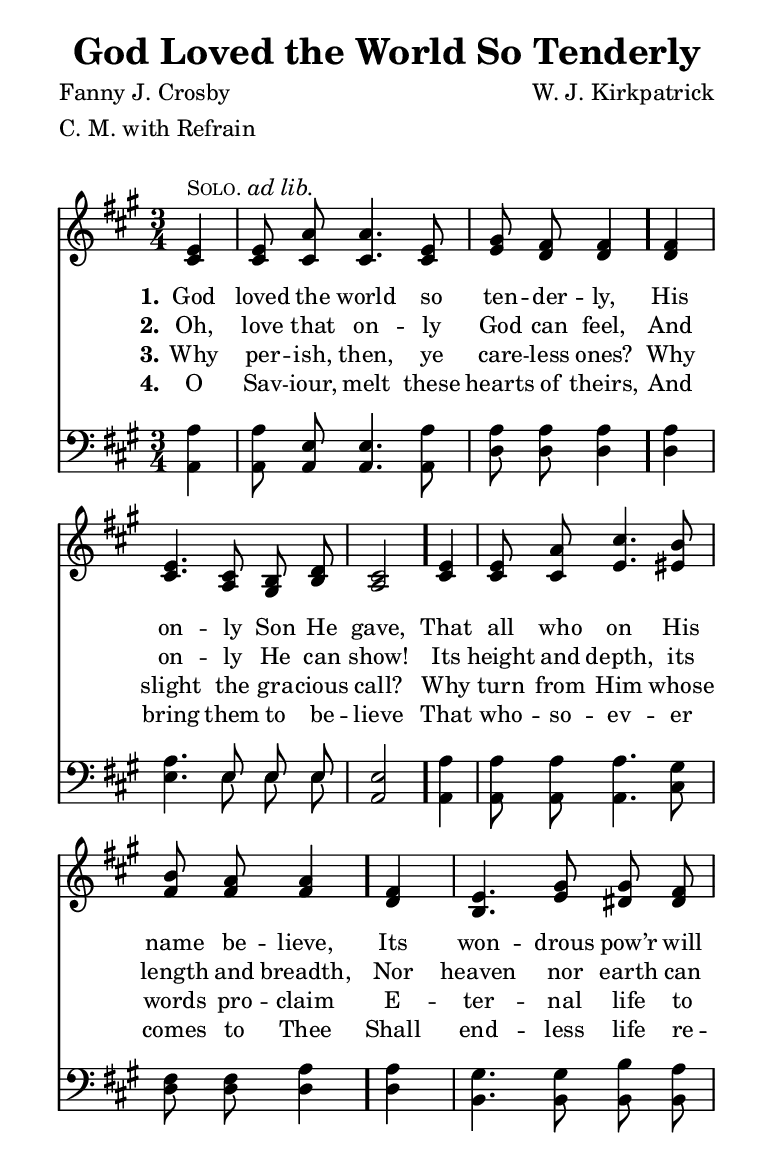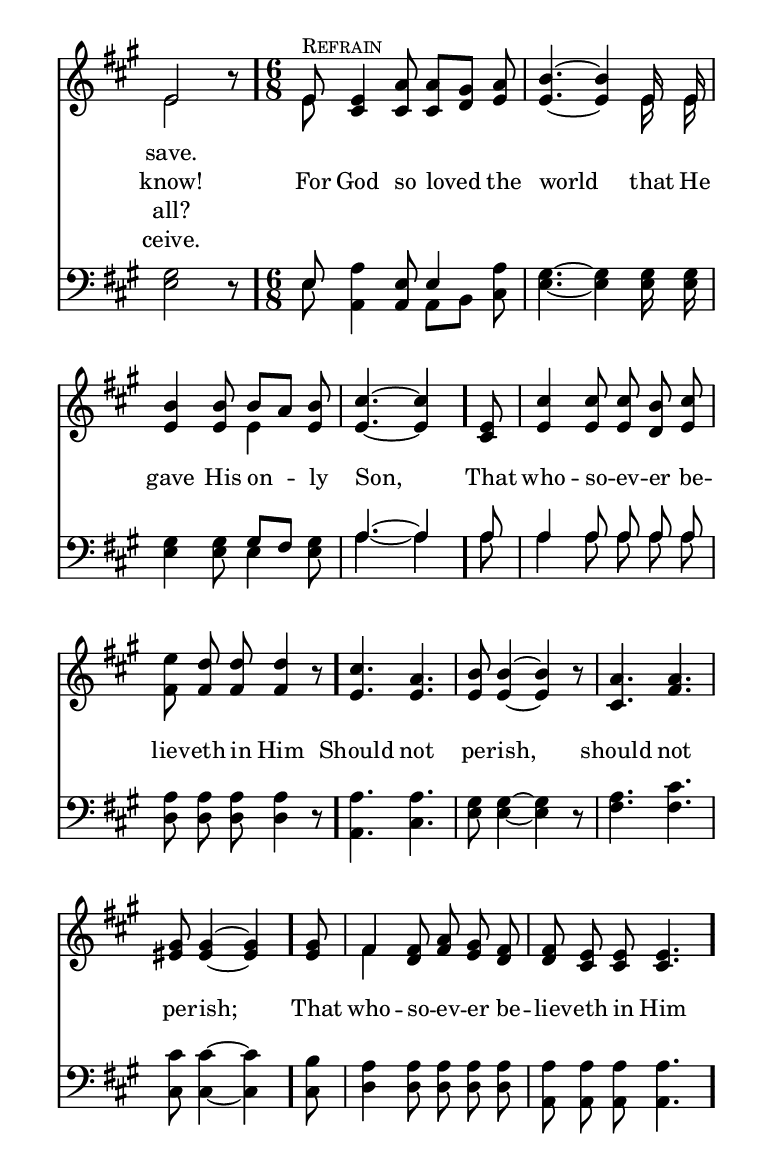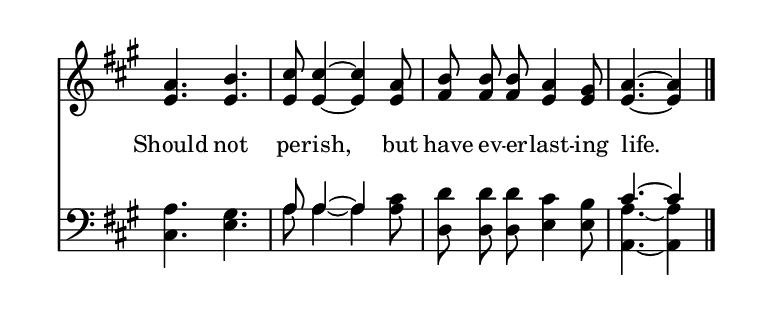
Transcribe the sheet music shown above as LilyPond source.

\include "common/global.ily"
\paper {
  \include "common/paper.ily"
  ragged-last-bottom = ##t
  page-count = #(cond (is-eogsized 2) (#t #f))
  system-count = #(cond (is-eogsized 6) (#t #f))
  systems-per-page = ##f
}

\header{
  %gospel
  hymnnumber = "12"
  title = "God Loved the World So Tenderly"
  tunename = ""
  meter = "C. M. with Refrain"
  poet = "Fanny J. Crosby"
  composer = "W. J. Kirkpatrick"
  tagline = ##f
}

patternA = { c4 | c8 c8 c4. c8 | c8 c8 c4 } % Line 1, 3 soprano / alto / tenor / bass
patternB = { c4 | c4. c8 c8 c8 | c2       } % Line 2 soprano / alto / tenor / bass
patternC = { c4 | c4. c8 c8 c8 | c2 c8    } % Line 4 soprano / alto / tenor / bass

patternD = { c8 | c4 c8 c8[ c8] c8 | c4. ~ c4 c16 c16 | c4 c8 c8[ c8] c8 | c4. ~ c4 } % Refrain line 1 soprano
patternE = { c8 | c4 c8 c8[ c8] c8 | c4. ~ c4 c16 c16 | c4 c8 c4      c8 | c4. ~ c4 } % Refrain line 1 alto / bass
patternF = { c8 | c4 c8 c4      c8 | c4. ~ c4 c16 c16 | c4 c8 c8[ c8] c8 | c4. ~ c4 } % Refrain line 1 tenor

patternG = { c8 | c4 c8 c8 c8 c8 | c8 c8 c8 c4 c8                } % Refrain line 2 all
patternH = { c4. c4. | c8 c4 ~ c4 c8 | c4. c4. | c8 c4 ~ c4      } % Refrain line 3 all
patternI = { c8 | c4 c8 c8 c8 c8 | c8 c8 c8 c4.                  } % Refrain line 4 all
patternJ = { c4. c4. | c8 c4 ~ c4 c8 | c8 c8 c8 c4 c8 | c4. ~ c4 } % Refrain line 5 all

global = {
  \include "common/overrides.ily"
  \override Staff.TimeSignature.style = #'numbered
  \time 3/4
  \once \override Score.MetronomeMark.transparent = ##t
  \tempo 4 = 86
  \key a \major
  \partial 4
  \autoBeamOff
}

notesSoprano = {
\global
\relative c' {

  << s^\markup { \small \caps "Solo." \italic "ad lib." }
  \changePitch \patternA { e   | e a a e       | gis fis fis } >>
  \changePitch \patternB { fis | e cis b d     | cis         }
  \changePitch \patternA { e   | e a cis b     | b a a       }
  \changePitch \patternC { fis | e gis gis fis | e r         }

  << s^\markup { \small \caps "Refrain" }
  \time 6/8
  \set Timing.measurePosition = #(ly:make-moment -1 8)
  \changePitch \patternD { e     | e a a gis a        | b b e, e    | b' b b a b  | cis cis } >>
  \changePitch \patternG { e,    | cis' cis cis b cis | e d d d r   }
  \changePitch \patternH { cis a | b b b r            | a a         | gis gis gis }
  \changePitch \patternI { gis   | fis fis a gis fis  | fis e e e   }
  \changePitch \patternJ { a b   | cis cis cis a      | b b b a gis | a a         }

  \bar "|."

}
}

notesAlto = {
\global
\relative e' {

  \changePitch \patternA { cis | cis cis cis cis | e d d       }
  \changePitch \patternB { d   | cis a gis b     | a           }
  \changePitch \patternA { cis | cis cis e eis   | fis fis fis }
  \changePitch \patternC { d   | b e dis dis     | e r         }

  \changePitch \patternE { e   | cis cis cis d e | e e e e           | e e e e     | e e }
  \changePitch \patternG { cis | e e e d e       | fis fis fis fis r }
  \changePitch \patternH { e e | e e e r         | cis fis           | eis eis eis }
  \changePitch \patternI { eis | fis d fis e d   | d cis cis cis     }
  \changePitch \patternJ { e e | e e e e         | fis fis fis e e   | e e         }

}
}

notesTenor = {
\global
\relative a {

  \changePitch \patternA { a | a e e a     | a a a     }
  \changePitch \patternB { a | a e e e     | e         }
  \changePitch \patternA { a | a a a gis   | fis fis a }
  \changePitch \patternC { a | gis gis b a | gis r     }

  \changePitch \patternF { e     | a e e a       | gis gis gis gis | gis gis gis fis gis | a a }
  \changePitch \patternG { a     | a a a a a     | a a a a r       }
  \changePitch \patternH { a a   | gis gis gis r | a cis           | cis cis cis         }
  \changePitch \patternI { b     | a a a a a     | a a a a         }
  \changePitch \patternJ { a gis | a a a cis     | d d d cis b     | cis cis             }

}
}

notesBass = {
\global
\relative f, {

  \changePitch \patternA { a | a a a a   | d d d }
  \changePitch \patternB { d | e e e e   | a,    }
  \changePitch \patternA { a | a a a cis | d d d }
  \changePitch \patternC { d | b b b b   | e r   }

  \changePitch \patternE { e             | a, a a b cis | e e e e    | e e e e           | a a }
  \changePitch \patternG { a             | a a a a a    | d, d d d r }
  \changePitch \patternH { a cis         | e e e r      | fis fis    | cis cis cis       }
  \changePitch \patternI { cis d d d d d | a a a a      }
  \changePitch \patternJ { cis e         | a a a a      | d, d d e e | < a a, > < a a, > }

}
}

Refrain = \lyricmode {

For God so loved the world that He gave His on -- ly Son, \bar "."
That who -- so -- ev -- er be -- liev -- eth in Him \bar "."
Should not per -- ish, should not per -- ish; \bar "."
That who -- so -- ev -- er be -- liev -- eth in Him \bar "."
Should not per -- ish, but have ev -- er -- last -- ing life. \bar "."

}

wordsA = \lyricmode {
\set stanza = "1."

God loved the world so ten -- der -- ly, \bar "."
His on -- ly Son He gave, \bar "." \eogbreak
That all who on His name be -- lieve, \bar "."
Its won -- drous pow’r will save. \bar "." \eogbreak

}

wordsB = \lyricmode {
\set stanza = "2."

Oh, love that on -- ly God can feel,
And on -- ly He can show!
Its height and depth, its length and breadth,
Nor heaven nor earth can know!

\Refrain

}

wordsC = \lyricmode {
\set stanza = "3."

Why per -- ish, then, ye care -- less ones?
Why slight the gra -- cious call?
Why turn from Him whose words pro -- claim
E -- ter -- nal life to all?

}

wordsD = \lyricmode {
\set stanza = "4."

O Sav -- iour, melt these hearts of theirs,
And bring them to be -- lieve
That who -- so -- ev -- er comes to Thee
Shall end -- less life re -- ceive.

}


\score {
  \context ChoirStaff <<
    \context Staff = upper <<
      \set Staff.autoBeaming = ##f
      \set ChoirStaff.systemStartDelimiter = #'SystemStartBar
      \set ChoirStaff.printPartCombineTexts = ##f
      \partcombine #'(2 . 9) \notesSoprano \notesAlto
      \context NullVoice = sopranos { \voiceOne << \notesSoprano >> }
      \context Lyrics = one   \lyricsto sopranos \wordsA
      \context Lyrics = two   \lyricsto sopranos \wordsB
      \context Lyrics = three \lyricsto sopranos \wordsC
      \context Lyrics = four  \lyricsto sopranos \wordsD
    >>
    \context Staff = men <<
      \set Staff.autoBeaming = ##f
      \clef bass
      \set ChoirStaff.printPartCombineTexts = ##f
      \partcombine #'(2 . 9) \notesTenor \notesBass
    >>
  >>
  \layout {
    \include "common/layout.ily"
  }
  \midi{
    \include "common/midi.ily"
  }
}

\version "2.19.49"  % necessary for upgrading to future LilyPond versions.

% vi:set et ts=2 sw=2 ai nocindent syntax=lilypond:
